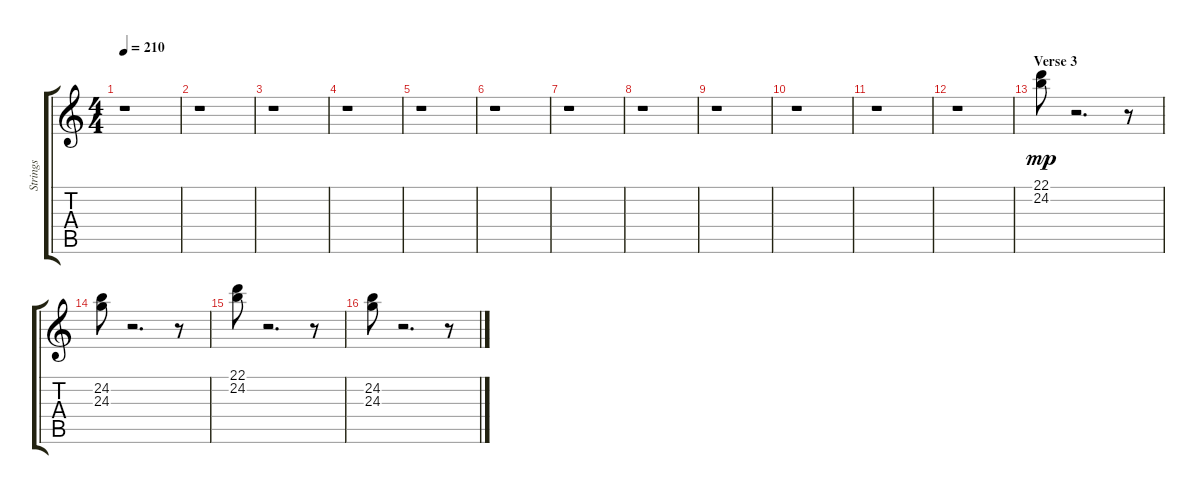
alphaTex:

\track ("Strings" "Strings") {instrument pizzicatostrings}
\staff {score tabs}
\tuning (E4 B3 G3 D3 A2 E2) {hide}
\ts (4 4)
\tempo 210
\clef g2
\ks c
r.1{dy mp} |
r.1 |
r.1 |
r.1 |
r.1 |
r.1 |
r.1 |
r.1 |
r.1 |
r.1 |
r.1 |
r.1 |
\section ("" "Verse 3")
(22.1 24.2).8 r.2{d} r.8 |
(24.2 24.3).8 r.2{d} r.8 |
(22.1 24.2).8 r.2{d} r.8 |
(24.2 24.3).8 r.2{d} r.8
